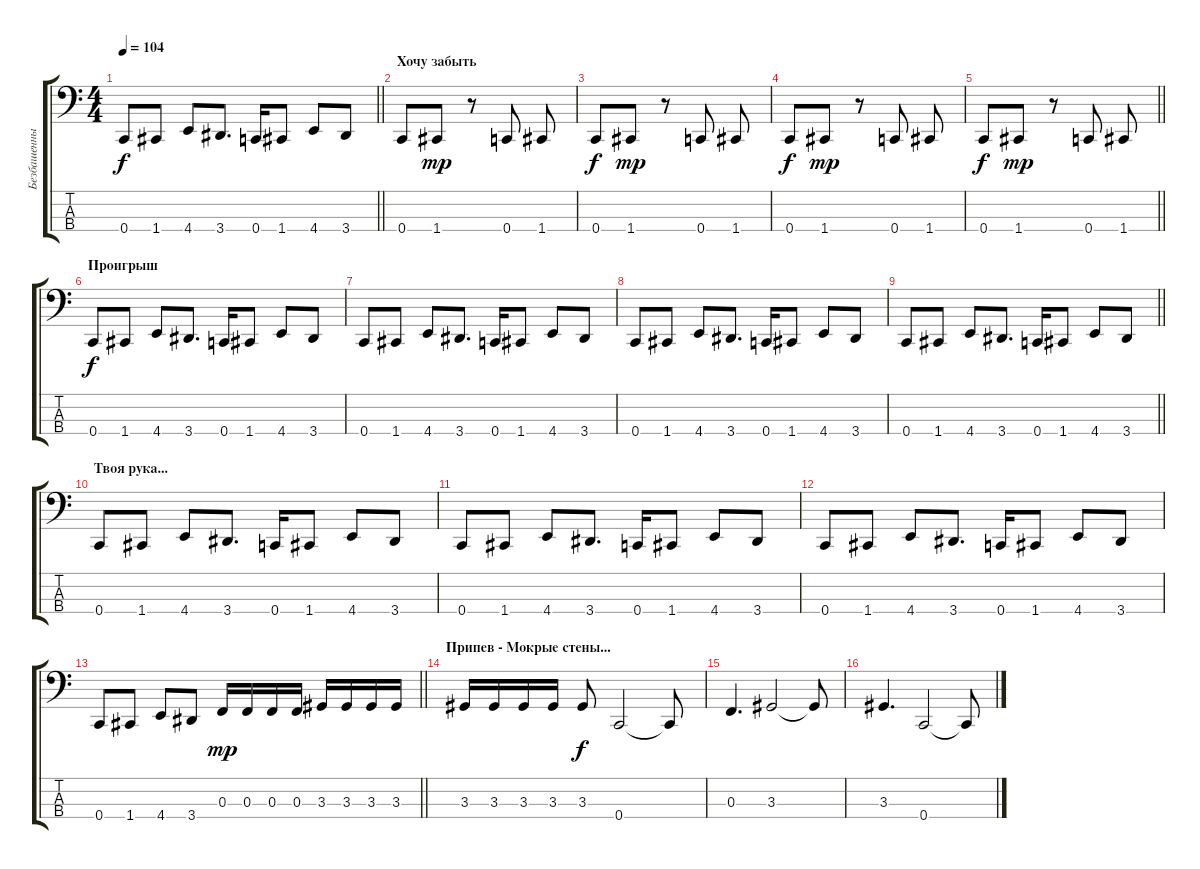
\track ("Безбашенный басист+струны \"Carvin\"" "Безбашенны") {instrument electricbassfinger}
\staff {score tabs}
\tuning (Eb2 Bb1 F1 C1) {hide}
\ts (4 4)
\tempo 104
\clef f4
\barLineRight lightlight
\ks c
0.4.8{dy f} 1.4.8 4.4.8 3.4.8{d} 0.4.16 1.4.8 4.4.8 3.4.8 |
\section ("" "Хочу забыть")
0.4.8 1.4.8{dy mp} r.8 0.4.8 1.4.8 |
0.4.8{dy f} 1.4.8{dy mp} r.8 0.4.8 1.4.8 |
0.4.8{dy f} 1.4.8{dy mp} r.8 0.4.8 1.4.8 |
\barLineRight lightlight
0.4.8{dy f} 1.4.8{dy mp} r.8 0.4.8 1.4.8 |
\section ("" "Проигрыш")
0.4.8{dy f} 1.4.8 4.4.8 3.4.8{d} 0.4.16 1.4.8 4.4.8 3.4.8 |
0.4.8 1.4.8 4.4.8 3.4.8{d} 0.4.16 1.4.8 4.4.8 3.4.8 |
0.4.8 1.4.8 4.4.8 3.4.8{d} 0.4.16 1.4.8 4.4.8 3.4.8 |
\barLineRight lightlight
0.4.8 1.4.8 4.4.8 3.4.8{d} 0.4.16 1.4.8 4.4.8 3.4.8 |
\section ("" "Твоя рука...")
0.4.8 1.4.8 4.4.8 3.4.8{d} 0.4.16 1.4.8 4.4.8 3.4.8 |
0.4.8 1.4.8 4.4.8 3.4.8{d} 0.4.16 1.4.8 4.4.8 3.4.8 |
0.4.8 1.4.8 4.4.8 3.4.8{d} 0.4.16 1.4.8 4.4.8 3.4.8 |
\barLineRight lightlight
0.4.8 1.4.8 4.4.8 3.4.8 0.3.16{dy mp} 0.3.16 0.3.16 0.3.16 3.3.16 3.3.16 3.3.16 3.3.16 |
\section ("" "Припев - Мокрые стены...")
3.3.16 3.3.16 3.3.16 3.3.16 3.3.8{dy f} 0.4.2 0.4{t}.8 |
0.3.4{d} 3.3.2 3.3{t}.8 |
3.3.4{d} 0.4.2 0.4{t}.8
